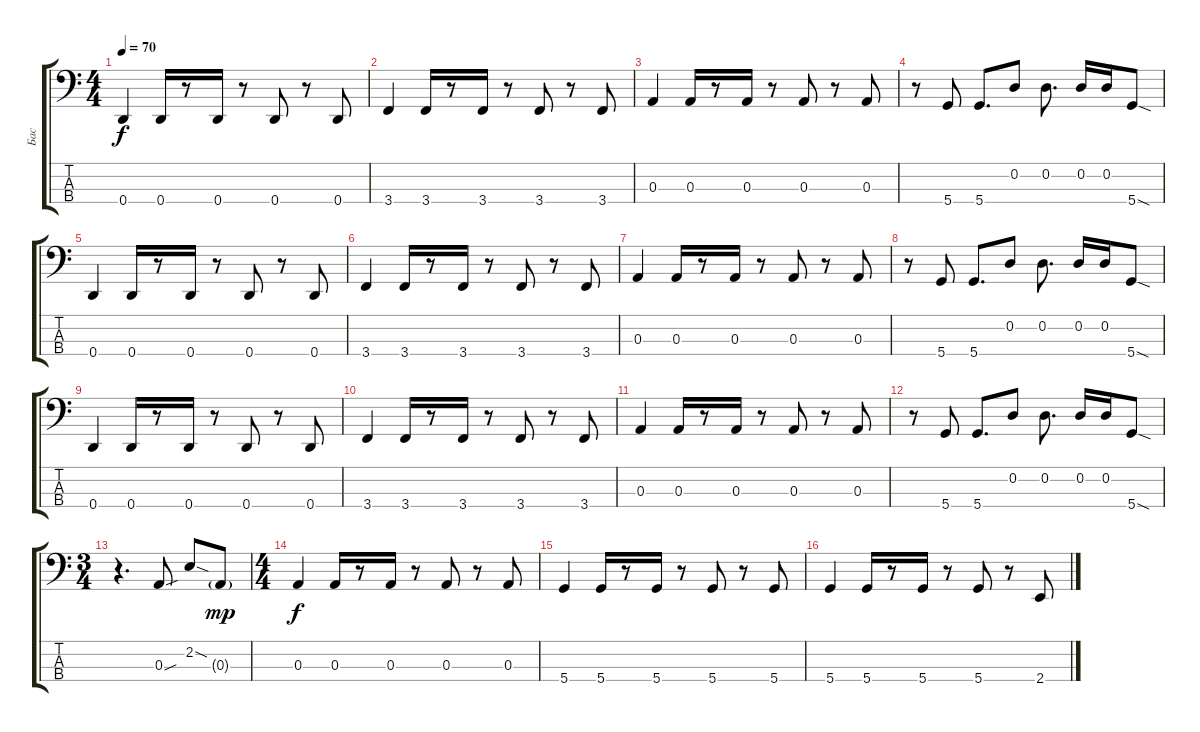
\track ("Бас" "Бас") {instrument electricbassfinger}
\staff {score tabs}
\tuning (G2 D2 A1 D1) {hide}
\ts (4 4)
\tempo 70
\clef f4
\ks c
0.4.4{dy f} 0.4.16 r.8 0.4.16 r.8 0.4.8 r.8 0.4.8 |
3.4.4 3.4.16 r.8 3.4.16 r.8 3.4.8 r.8 3.4.8 |
0.3.4 0.3.16 r.8 0.3.16 r.8 0.3.8 r.8 0.3.8 |
r.8 5.4.8 5.4.8{d} 0.2.8 0.2.8{d} 0.2.16 0.2.16 5.4{sod}.8 |
0.4.4 0.4.16 r.8 0.4.16 r.8 0.4.8 r.8 0.4.8 |
3.4.4 3.4.16 r.8 3.4.16 r.8 3.4.8 r.8 3.4.8 |
0.3.4 0.3.16 r.8 0.3.16 r.8 0.3.8 r.8 0.3.8 |
r.8 5.4.8 5.4.8{d} 0.2.8 0.2.8{d} 0.2.16 0.2.16 5.4{sod}.8 |
0.4.4 0.4.16 r.8 0.4.16 r.8 0.4.8 r.8 0.4.8 |
3.4.4 3.4.16 r.8 3.4.16 r.8 3.4.8 r.8 3.4.8 |
0.3.4 0.3.16 r.8 0.3.16 r.8 0.3.8 r.8 0.3.8 |
r.8 5.4.8 5.4.8{d} 0.2.8 0.2.8{d} 0.2.16 0.2.16 5.4{sod}.8 |
\ts (3 4)
r.4{d} 0.3{sou}.8 2.2{sod}.8 0.3{g}.8{dy mp} |
\ts (4 4)
0.3.4{dy f} 0.3.16 r.8 0.3.16 r.8 0.3.8 r.8 0.3.8 |
5.4.4 5.4.16 r.8 5.4.16 r.8 5.4.8 r.8 5.4.8 |
5.4.4 5.4.16 r.8 5.4.16 r.8 5.4.8 r.8 2.4.8
